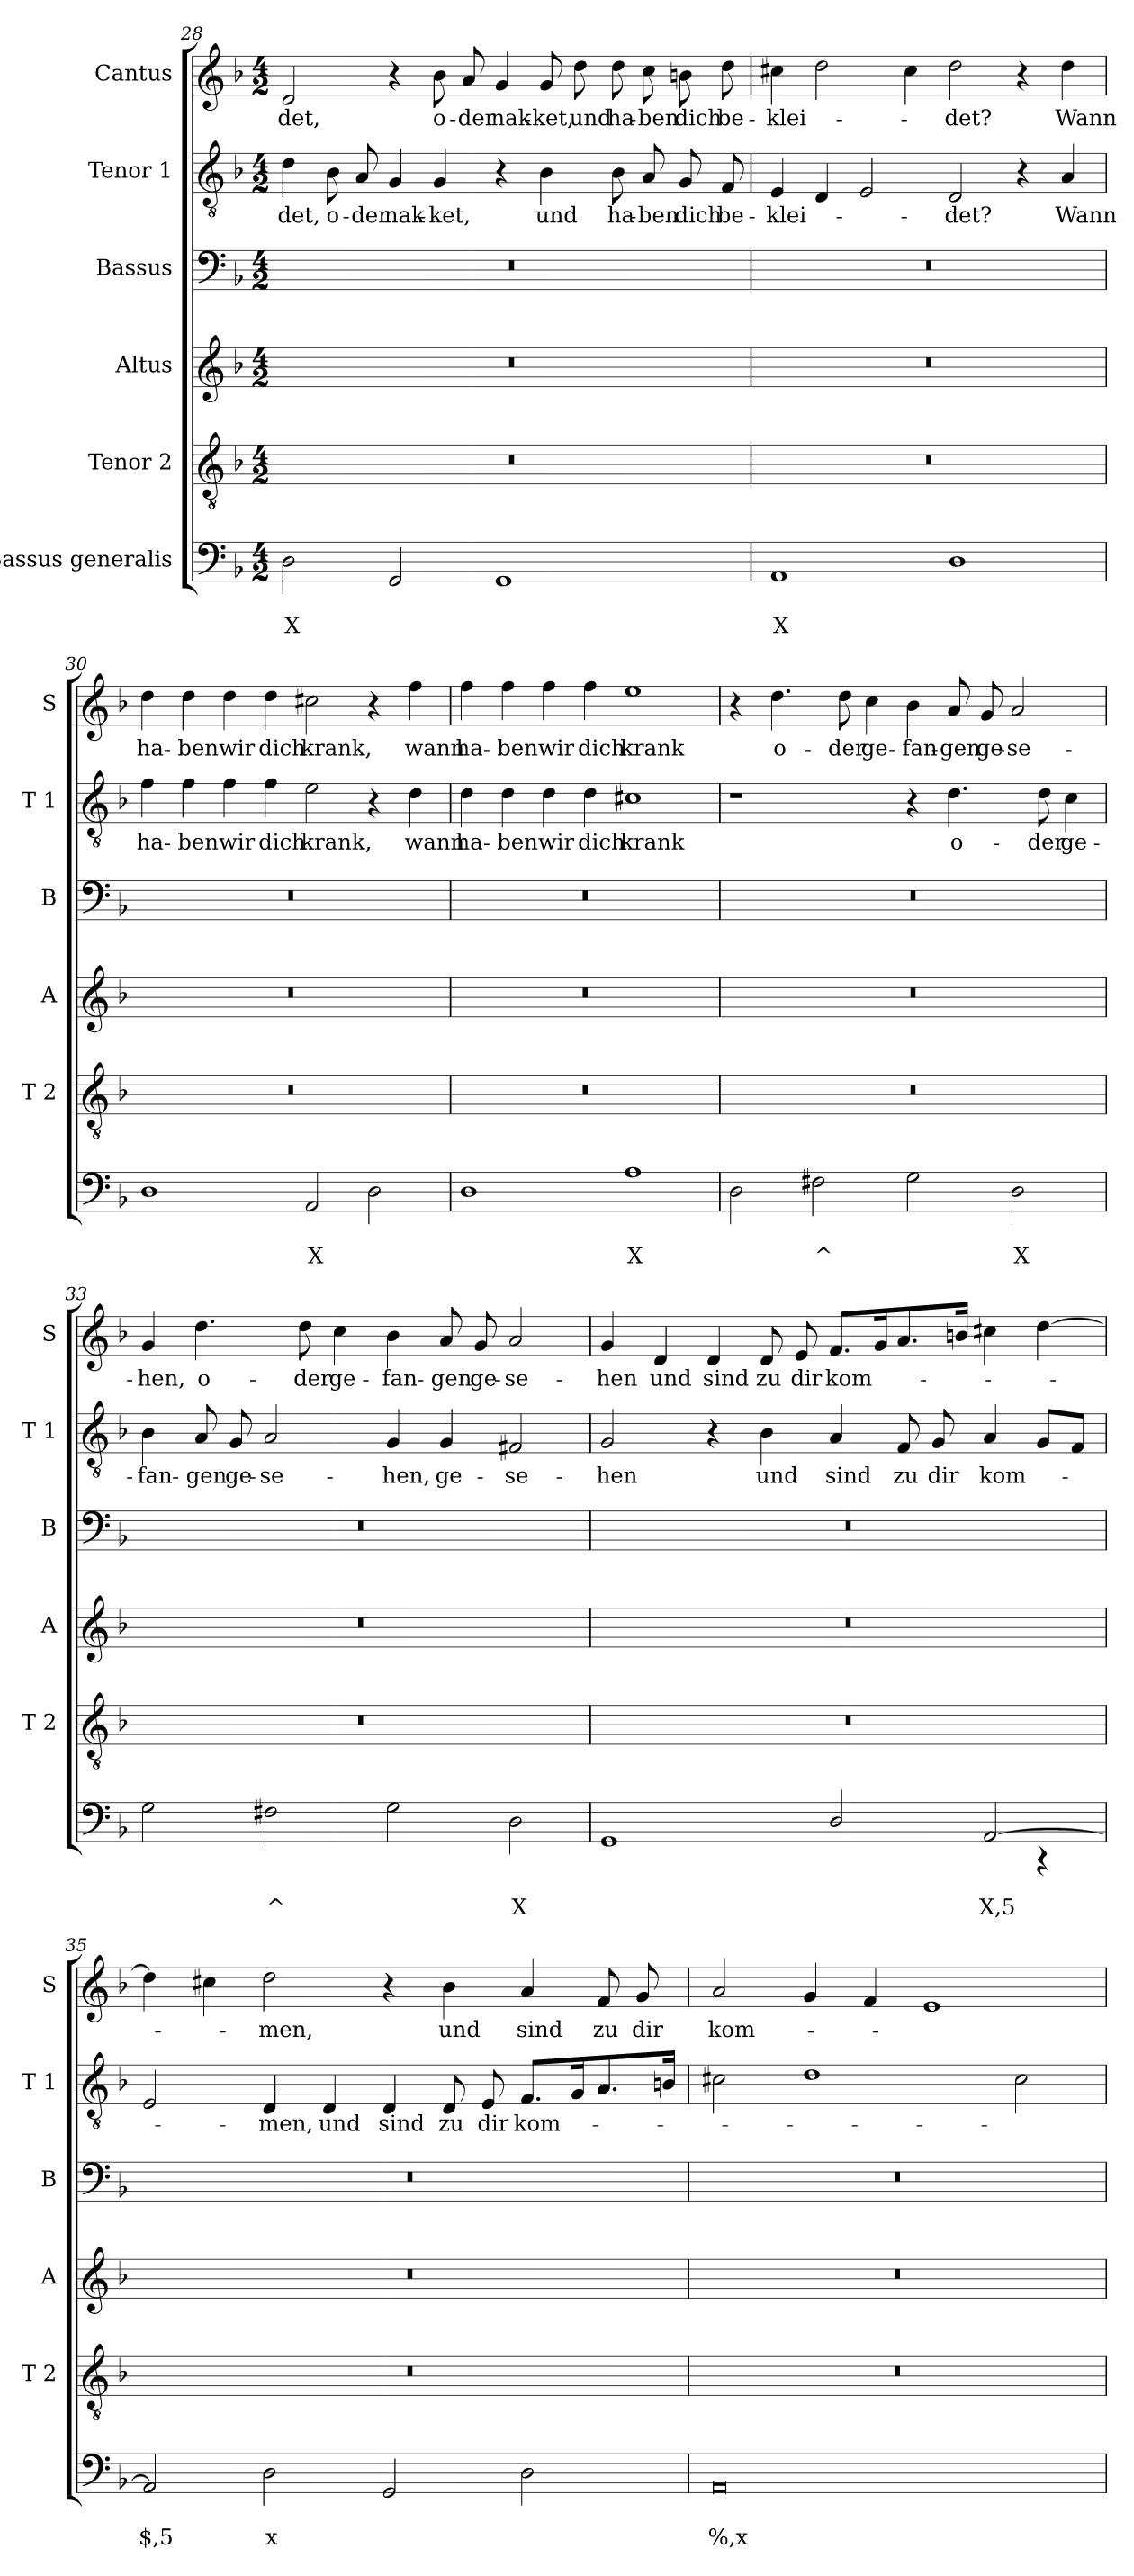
**kern	**text	**text	**kern	**kern	**kern	**kern	**text	**kern	**text
*part6	*part6	*part6	*part5	*part4	*part3	*part2	*part2	*part1	*part1
*staff6	*staff6	*staff6	*staff5	*staff4	*staff3	*staff2	*staff2	*staff1	*staff1
*I"Bassus generalis	*	*	*I"Tenor 2	*I"Altus	*I"Bassus	*I"Tenor 1	*	*I"Cantus	*
*	*	*	*I'T 2	*I'A	*I'B	*I'T 1	*	*I'S	*
*clefF4	*	*	*clefGv2	*clefG2	*clefF4	*clefGv2	*	*clefG2	*
*k[b-]	*	*	*k[b-]	*k[b-]	*k[b-]	*k[b-]	*	*k[b-]	*
*F:	*	*	*F:	*F:	*F:	*F:	*	*F:	*
*M4/2	*	*	*M4/2	*M4/2	*M4/2	*M4/2	*	*M4/2	*
=28	=28	=28	=28	=28	=28	=28	=28	=28	=28
!	!	!LO:LY:b	!	!	!	!	!LO:LY:b	!	!LO:LY:b
2D\	.	X	0r	0r	0r	4d\	-det,	2d/	-det,
!	!	!	!	!	!	!	!LO:LY:b	!	!
.	.	.	.	.	.	8B-\	o-	.	.
!	!	!	!	!	!	!	!LO:LY:b	!	!
.	.	.	.	.	.	8A/	-der	.	.
!	!	!	!	!	!	!	!LO:LY:b	!	!
2GG/	.	.	.	.	.	4G/	nak-	4r	.
!	!	!	!	!	!	!	!LO:LY:b	!	!LO:LY:b
.	.	.	.	.	.	4G/	-ket,	8b-\	o-
!	!	!	!	!	!	!	!	!	!LO:LY:b
.	.	.	.	.	.	.	.	8a/	-der
!	!	!	!	!	!	!	!	!	!LO:LY:b
1GG	.	.	.	.	.	4r	.	4g/	nak-
!	!	!	!	!	!	!	!LO:LY:b	!	!LO:LY:b
.	.	.	.	.	.	4B-\	und	8g/	-ket,
!	!	!	!	!	!	!	!	!	!LO:LY:b
.	.	.	.	.	.	.	.	8dd\	und
!	!	!	!	!	!	!	!LO:LY:b	!	!LO:LY:b
.	.	.	.	.	.	8B-\	ha-	8dd\	ha-
!	!	!	!	!	!	!	!LO:LY:b	!	!LO:LY:b
.	.	.	.	.	.	8A/	-ben	8cc\	-ben
!	!	!	!	!	!	!	!LO:LY:b	!	!LO:LY:b
.	.	.	.	.	.	8G/	dich	8bn\	dich
!	!	!	!	!	!	!	!LO:LY:b	!	!LO:LY:b
.	.	.	.	.	.	8F/	be-	8dd\	be-
!!LO:LB:g=z
=29	=29	=29	=29	=29	=29	=29	=29	=29	=29
!	!	!LO:LY:b	!	!	!	!	!LO:LY:b	!	!LO:LY:b
1AA	.	X	0r	0r	0r	4E/	-klei-	4cc#X\	-klei-
.	.	.	.	.	.	4D/	.	2dd\	.
.	.	.	.	.	.	2E/	.	.	.
.	.	.	.	.	.	.	.	4cc#\	.
!	!	!	!	!	!	!	!LO:LY:b	!	!LO:LY:b
1D	.	.	.	.	.	2D/	-det?	2dd\	-det?
.	.	.	.	.	.	4r	.	4r	.
!	!	!	!	!	!	!	!LO:LY:b	!	!LO:LY:b
.	.	.	.	.	.	4A/	Wann	4dd\	Wann
=30	=30	=30	=30	=30	=30	=30	=30	=30	=30
!	!	!	!	!	!	!	!LO:LY:b	!	!LO:LY:b
1D	.	.	0r	0r	0r	4f\	ha-	4dd\	ha-
!	!	!	!	!	!	!	!LO:LY:b	!	!LO:LY:b
.	.	.	.	.	.	4f\	-ben	4dd\	-ben
!	!	!	!	!	!	!	!LO:LY:b	!	!LO:LY:b
.	.	.	.	.	.	4f\	wir	4dd\	wir
!	!	!	!	!	!	!	!LO:LY:b	!	!LO:LY:b
.	.	.	.	.	.	4f\	dich	4dd\	dich
!	!	!LO:LY:b	!	!	!	!	!LO:LY:b	!	!LO:LY:b
2AA/	.	X	.	.	.	2e\	krank,	2cc#X\	krank,
2D\	.	.	.	.	.	4r	.	4r	.
!	!	!	!	!	!	!	!LO:LY:b	!	!LO:LY:b
.	.	.	.	.	.	4d\	wann	4ff\	wann
=31	=31	=31	=31	=31	=31	=31	=31	=31	=31
!	!	!	!	!	!	!	!LO:LY:b	!	!LO:LY:b
1D	.	.	0r	0r	0r	4d\	ha-	4ff\	ha-
!	!	!	!	!	!	!	!LO:LY:b	!	!LO:LY:b
.	.	.	.	.	.	4d\	-ben	4ff\	-ben
!	!	!	!	!	!	!	!LO:LY:b	!	!LO:LY:b
.	.	.	.	.	.	4d\	wir	4ff\	wir
!	!	!	!	!	!	!	!LO:LY:b	!	!LO:LY:b
.	.	.	.	.	.	4d\	dich	4ff\	dich
!	!	!LO:LY:b	!	!	!	!	!LO:LY:b	!	!LO:LY:b
1A	.	X	.	.	.	1c#X	krank	1ee	krank
=32	=32	=32	=32	=32	=32	=32	=32	=32	=32
2D\	.	.	0r	0r	0r	1r	.	4r	.
!	!	!	!	!	!	!	!	!	!LO:LY:b
.	.	.	.	.	.	.	.	4.dd\	o-
!	!	!LO:LY:b	!	!	!	!	!	!	!
2F#X\	.	^	.	.	.	.	.	.	.
!	!	!	!	!	!	!	!	!	!LO:LY:b
.	.	.	.	.	.	.	.	8dd\	-der
!	!	!	!	!	!	!	!	!	!LO:LY:b
.	.	.	.	.	.	.	.	4cc\	ge-
!	!	!	!	!	!	!	!	!	!LO:LY:b
2G\	.	.	.	.	.	4r	.	4b-\	-fan-
!	!	!	!	!	!	!	!LO:LY:b	!	!LO:LY:b
.	.	.	.	.	.	4.d\	o-	8a/	-gen
!	!	!	!	!	!	!	!	!	!LO:LY:b
.	.	.	.	.	.	.	.	8g/	ge-
!	!	!LO:LY:b	!	!	!	!	!	!	!LO:LY:b
2D\	.	X	.	.	.	.	.	2a/	-se-
!	!	!	!	!	!	!	!LO:LY:b	!	!
.	.	.	.	.	.	8d\	-der	.	.
!	!	!	!	!	!	!	!LO:LY:b	!	!
.	.	.	.	.	.	4c\	ge-	.	.
!!LO:PB:g=z
=33	=33	=33	=33	=33	=33	=33	=33	=33	=33
!	!	!	!	!	!	!	!LO:LY:b	!	!LO:LY:b
2G\	.	.	0r	0r	0r	4B-\	-fan-	4g/	-hen,
!	!	!	!	!	!	!	!LO:LY:b	!	!LO:LY:b
.	.	.	.	.	.	8A/	-gen	4.dd\	o-
!	!	!	!	!	!	!	!LO:LY:b	!	!
.	.	.	.	.	.	8G/	ge-	.	.
!	!	!LO:LY:b	!	!	!	!	!LO:LY:b	!	!
2F#X\	.	^	.	.	.	2A/	-se-	.	.
!	!	!	!	!	!	!	!	!	!LO:LY:b
.	.	.	.	.	.	.	.	8dd\	-der
!	!	!	!	!	!	!	!	!	!LO:LY:b
.	.	.	.	.	.	.	.	4cc\	ge-
!	!	!	!	!	!	!	!LO:LY:b	!	!LO:LY:b
2G\	.	.	.	.	.	4G/	-hen,	4b-\	-fan-
!	!	!	!	!	!	!	!LO:LY:b	!	!LO:LY:b
.	.	.	.	.	.	4G/	ge-	8a/	-gen
!	!	!	!	!	!	!	!	!	!LO:LY:b
.	.	.	.	.	.	.	.	8g/	ge-
!	!	!LO:LY:b	!	!	!	!	!LO:LY:b	!	!LO:LY:b
2D\	.	X	.	.	.	2F#X/	-se-	2a/	-se-
=34	=34	=34	=34	=34	=34	=34	=34	=34	=34
*^	*	*	*	*	*	*	*	*	*
!	!	!	!	!	!	!	!	!LO:LY:b	!	!LO:LY:b
1GG	1ryy	.	.	0r	0r	0r	2G/	-hen	4g/	-hen
!	!	!	!	!	!	!	!	!	!	!LO:LY:b
.	.	.	.	.	.	.	.	.	4d/	und
!	!	!	!	!	!	!	!	!	!	!LO:LY:b
.	.	.	.	.	.	.	4r	.	4d/	sind
!	!	!	!	!	!	!	!	!LO:LY:b	!	!LO:LY:b
.	.	.	.	.	.	.	4B-\	und	8d/	zu
!	!	!	!	!	!	!	!	!	!	!LO:LY:b
.	.	.	.	.	.	.	.	.	8e/	dir
!	!	!	!	!	!	!	!	!LO:LY:b	!	!LO:LY:b
2D/	2ryy	.	.	.	.	.	4A/	sind	8.f/L	kom-
.	.	.	.	.	.	.	.	.	16g/k	.
!	!	!	!	!	!	!	!	!LO:LY:b	!	!
.	.	.	.	.	.	.	8F/	zu	8.a/	.
!	!	!	!	!	!	!	!	!LO:LY:b	!	!
.	.	.	.	.	.	.	8G/	dir	.	.
.	.	.	.	.	.	.	.	.	16bn/Jk	.
!	!	!	!LO:LY:b	!	!	!	!	!LO:LY:b	!	!
[>2AA/	4ryy	.	X,5	.	.	.	4A/	kom-	4cc#X\	.
!	!	!	!LO:LY:b	!	!	!	!	!	!	!
.	4r	.	$,6	.	.	.	8G/L	.	[4dd\	.
.	.	.	.	.	.	.	8F/J	.	.	.
=35	=35	=35	=35	=35	=35	=35	=35	=35	=35	=35
!	!	!	!LO:LY:b	!	!	!	!	!	!	!
2AA/]	4ryy	.	$,5	0r	0r	0r	2E/	.	4dd\]	.
!	!	!	!LO:LY:b	!	!	!	!	!	!	!
.	4ryy	.	X	.	.	.	.	.	4cc#X\	.
!	!	!	!LO:LY:b	!	!	!	!	!LO:LY:b	!	!LO:LY:b
2D\	2ryy	.	x	.	.	.	4D/	-men,	2dd\	-men,
!	!	!	!	!	!	!	!	!LO:LY:b	!	!
.	.	.	.	.	.	.	4D/	und	.	.
!	!	!	!	!	!	!	!	!LO:LY:b	!	!
2GG/	1ryy	.	.	.	.	.	4D/	sind	4r	.
!	!	!	!	!	!	!	!	!LO:LY:b	!	!LO:LY:b
.	.	.	.	.	.	.	8D/	zu	4b-\	und
!	!	!	!	!	!	!	!	!LO:LY:b	!	!
.	.	.	.	.	.	.	8E/	dir	.	.
!	!	!	!	!	!	!	!	!LO:LY:b	!	!LO:LY:b
2D\	.	.	.	.	.	.	8.F/L	kom-	4a/	sind
.	.	.	.	.	.	.	16G/k	.	.	.
!	!	!	!	!	!	!	!	!	!	!LO:LY:b
.	.	.	.	.	.	.	8.A/	.	8f/	zu
!	!	!	!	!	!	!	!	!	!	!LO:LY:b
.	.	.	.	.	.	.	.	.	8g/	dir
.	.	.	.	.	.	.	16Bn/Jk	.	.	.
!!LO:LB:g=z
=36	=36	=36	=36	=36	=36	=36	=36	=36	=36	=36
!	!	!	!LO:LY:b	!	!	!	!	!	!	!LO:LY:b
0AA	2ryy	.	%,x	0r	0r	0r	2c#X\	.	2a/	kom-
!	!	!	!LO:LY:b	!	!	!	!	!	!	!
.	2ryy	.	^,4	.	.	.	1d	.	4g/	.
.	.	.	.	.	.	.	.	.	4f/	.
!	!	!	!LO:LY:b	!	!	!	!	!	!	!
.	2ryy	.	%,4	.	.	.	.	.	1e	.
!	!	!	!LO:LY:b	!	!	!	!	!	!	!
.	2ryy	.	x	.	.	.	2c#\	.	.	.
*v	*v	*	*	*	*	*	*	*	*	*
=	=	=	=	=	=	=	=	=	=
*-	*-	*-	*-	*-	*-	*-	*-	*-	*-
